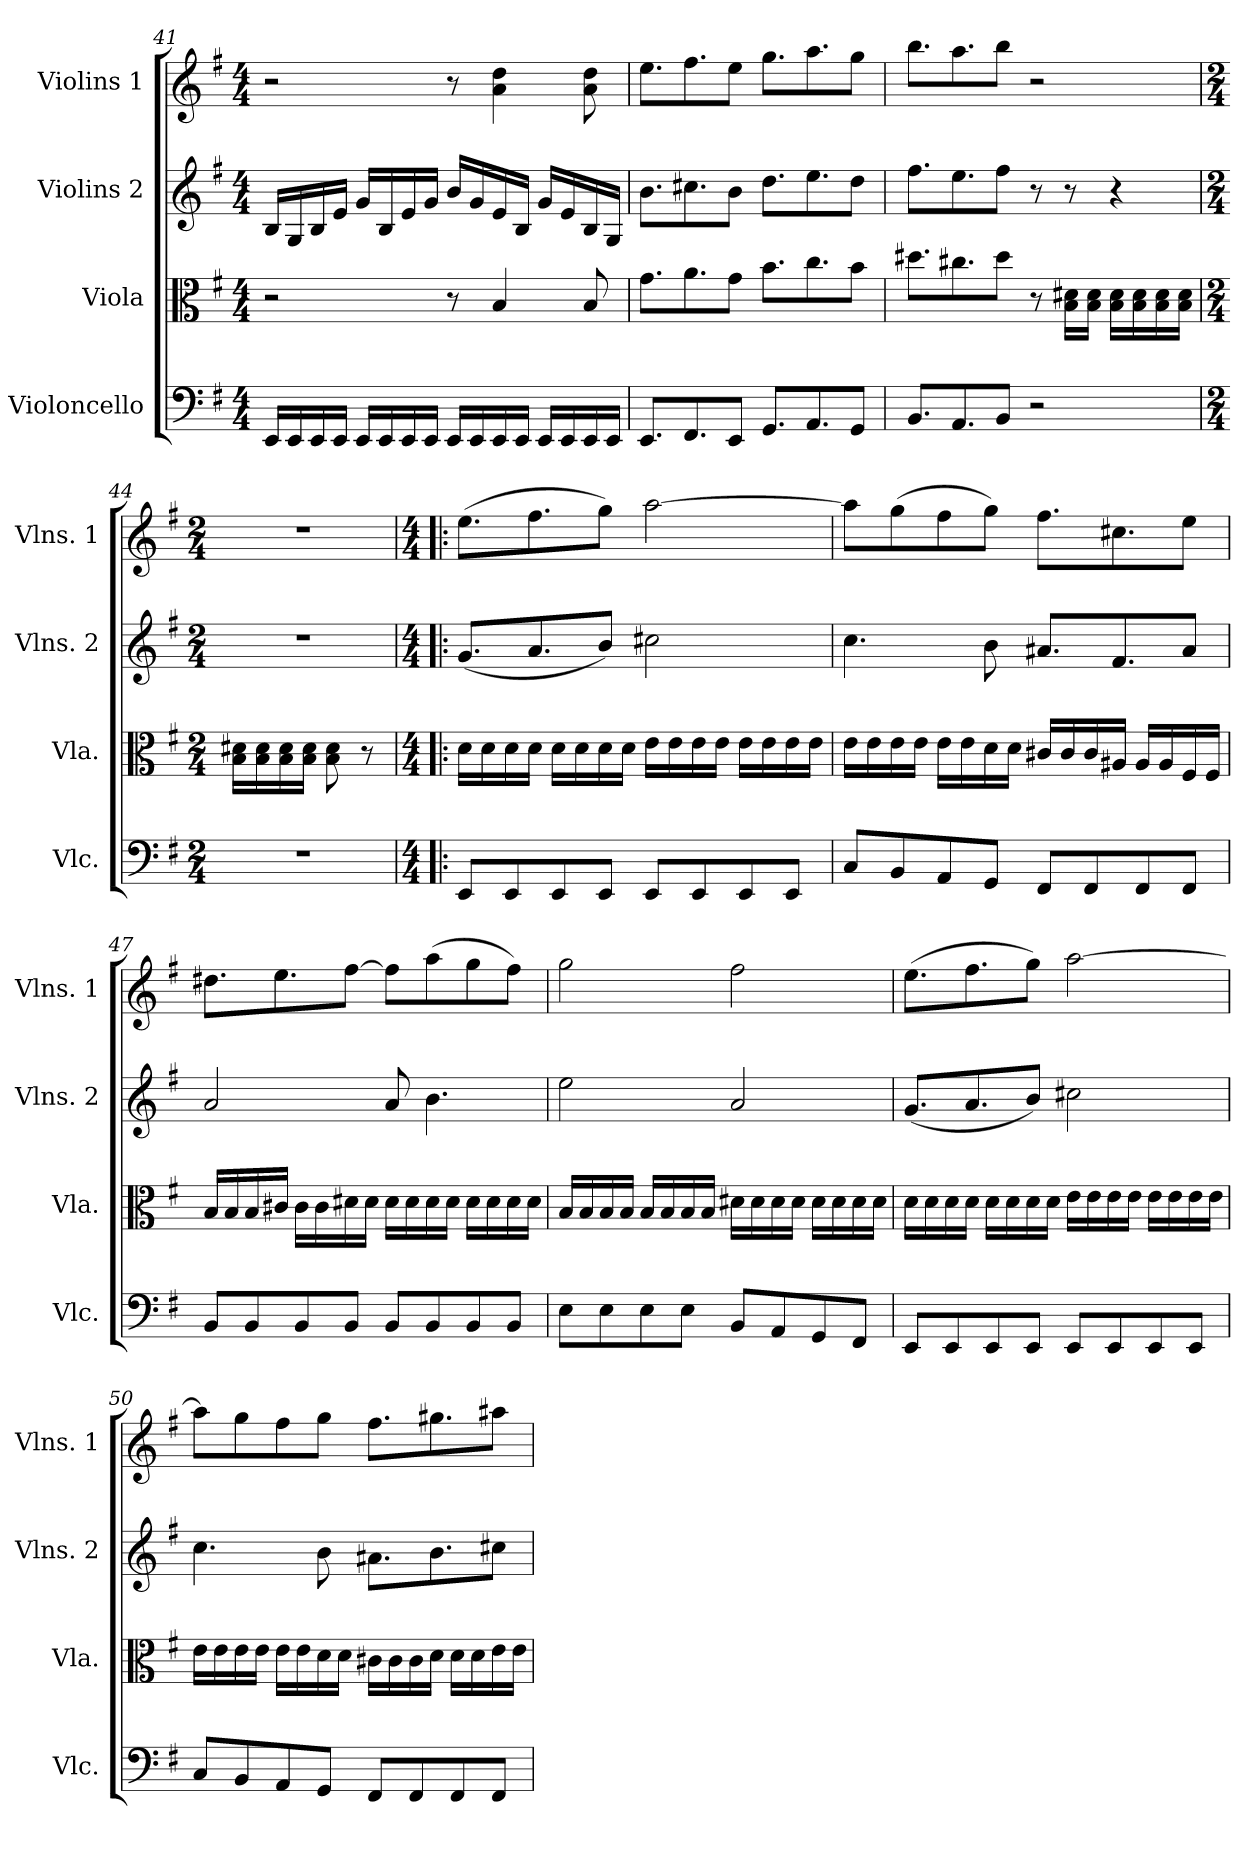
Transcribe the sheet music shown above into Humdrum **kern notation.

**kern	**kern	**kern	**kern
*part4	*part3	*part2	*part1
*staff4	*staff3	*staff2	*staff1
*I"Violoncello	*I"Viola	*I"Violins 2	*I"Violins 1
*I'Vlc.	*I'Vla.	*I'Vlns. 2	*I'Vlns. 1
!!LO:PB:g=z
*clefF4	*clefC3	*clefG2	*clefG2
*k[f#]	*k[f#]	*k[f#]	*k[f#]
*M4/4	*M4/4	*M4/4	*M4/4
=41	=41	=41	=41
16EE/LL	2r	16B/LL	2r
16EE/	.	16G/	.
16EE/	.	16B/	.
16EE/JJ	.	16e/JJ	.
16EE/LL	.	16g/LL	.
16EE/	.	16B/	.
16EE/	.	16e/	.
16EE/JJ	.	16g/JJ	.
16EE/LL	8r	16b/LL	8r
16EE/	.	16g/	.
16EE/	4B/	16e/	4a\ 4dd\
16EE/JJ	.	16B/JJ	.
16EE/LL	.	16g/LL	.
16EE/	.	16e/	.
16EE/	8B/	16B/	8a\ 8dd\
16EE/JJ	.	16G/JJ	.
=42	=42	=42	=42
8.EE/L	8.g\L	8.b\L	8.ee\L
8.FF#/	8.a\	8.cc#X\	8.ff#\
8EE/J	8g\J	8b\J	8ee\J
8.GG/L	8.b\L	8.dd\L	8.gg\L
8.AA/	8.cc\	8.ee\	8.aa\
8GG/J	8b\J	8dd\J	8gg\J
!!LO:LB:g=z
=43	=43	=43	=43
8.BB/L	8.dd#X\L	8.ff#\L	8.bb\L
8.AA/	8.cc#X\	8.ee\	8.aa\
8BB/J	8dd#\J	8ff#\J	8bb\J
2r	8r	8r	2r
.	16B\ 16d#X\LL	8r	.
.	16B\ 16d#\JJ	.	.
.	16B\ 16d#\LL	4r	.
.	16B\ 16d#\	.	.
.	16B\ 16d#\	.	.
.	16B\ 16d#\JJ	.	.
=44	=44	=44	=44
*M2/4	*M2/4	*M2/4	*M2/4
2r	16B\ 16d#X\LL	2r	2r
.	16B\ 16d#\	.	.
.	16B\ 16d#\	.	.
.	16B\ 16d#\JJ	.	.
.	8B\ 8d#\	.	.
.	8r	.	.
=45!|:	=45!|:	=45!|:	=45!|:
*M4/4	*M4/4	*M4/4	*M4/4
8EE/L	16d\LL	(8.g/L	(8.ee\L
.	16d\	.	.
8EE/	16d\	.	.
.	16d\JJ	8.a/	8.ff#\
8EE/	16d\LL	.	.
.	16d\	.	.
8EE/J	16d\	8b/J)	8gg\J)
.	16d\JJ	.	.
8EE/L	16e\LL	2cc#X\	[2aa\
.	16e\	.	.
8EE/	16e\	.	.
.	16e\JJ	.	.
8EE/	16e\LL	.	.
.	16e\	.	.
8EE/J	16e\	.	.
.	16e\JJ	.	.
!!LO:LB:g=z
=46	=46	=46	=46
8C/L	16e\LL	4.cc\	8aa\L]
.	16e\	.	.
8BB/	16e\	.	(8gg\
.	16e\JJ	.	.
8AA/	16e\LL	.	8ff#\
.	16e\	.	.
8GG/J	16d\	8b\	8gg\J)
.	16d\JJ	.	.
8FF#/L	16c#X/LL	8.a#X/L	8.ff#\L
.	16c#/	.	.
8FF#/	16c#/	.	.
.	16A#X/JJ	8.f#/	8.cc#X\
8FF#/	16A#/LL	.	.
.	16A#/	.	.
8FF#/J	16F#/	8a#/J	8ee\J
.	16F#/JJ	.	.
=47	=47	=47	=47
8BB/L	16B/LL	2a/	8.dd#X\L
.	16B/	.	.
8BB/	16B/	.	.
.	16c#X/JJ	.	8.ee\
8BB/	16c#\LL	.	.
.	16c#\	.	.
8BB/J	16d#X\	.	[8ff#\J
.	16d#\JJ	.	.
8BB/L	16d#\LL	8a/	8ff#\L]
.	16d#\	.	.
8BB/	16d#\	4.b\	(8aa\
.	16d#\JJ	.	.
8BB/	16d#\LL	.	8gg\
.	16d#\	.	.
8BB/J	16d#\	.	8ff#\J)
.	16d#\JJ	.	.
!!LO:PB:g=z
=48	=48	=48	=48
8E\L	16B/LL	2ee\	2gg\
.	16B/	.	.
8E\	16B/	.	.
.	16B/JJ	.	.
8E\	16B/LL	.	.
.	16B/	.	.
8E\J	16B/	.	.
.	16B/JJ	.	.
8BB/L	16d#X\LL	2a/	2ff#\
.	16d#\	.	.
8AA/	16d#\	.	.
.	16d#\JJ	.	.
8GG/	16d#\LL	.	.
.	16d#\	.	.
8FF#/J	16d#\	.	.
.	16d#\JJ	.	.
=49	=49	=49	=49
8EE/L	16d\LL	(8.g/L	(8.ee\L
.	16d\	.	.
8EE/	16d\	.	.
.	16d\JJ	8.a/	8.ff#\
8EE/	16d\LL	.	.
.	16d\	.	.
8EE/J	16d\	8b/J)	8gg\J)
.	16d\JJ	.	.
8EE/L	16e\LL	2cc#X\	[2aa\
.	16e\	.	.
8EE/	16e\	.	.
.	16e\JJ	.	.
8EE/	16e\LL	.	.
.	16e\	.	.
8EE/J	16e\	.	.
.	16e\JJ	.	.
!!LO:LB:g=z
=50	=50	=50	=50
8C/L	16e\LL	4.cc\	8aa\L]
.	16e\	.	.
8BB/	16e\	.	8gg\
.	16e\JJ	.	.
8AA/	16e\LL	.	8ff#\
.	16e\	.	.
8GG/J	16d\	8b\	8gg\J
.	16d\JJ	.	.
8FF#/L	16c#X\LL	8.a#X\L	8.ff#\L
.	16c#\	.	.
8FF#/	16c#\	.	.
.	16d\JJ	8.b\	8.gg#X\
8FF#/	16d\LL	.	.
.	16d\	.	.
8FF#/J	16e\	8cc#X\J	8aa#X\J
.	16e\JJ	.	.
=	=	=	=
*-	*-	*-	*-
